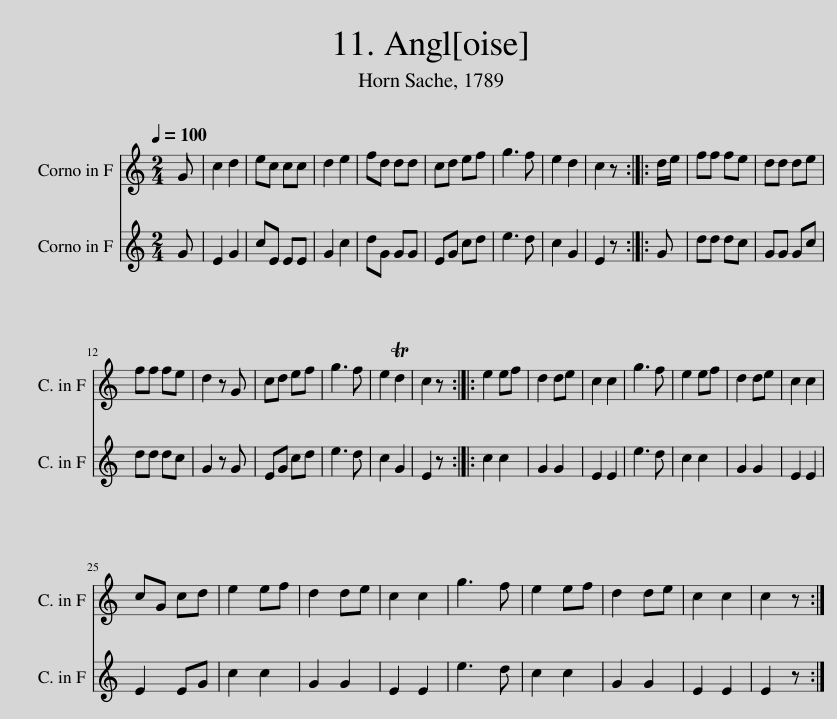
X:1
%%score 1 2
L:1/8
Q:1/4=100
M:2/4
I:linebreak $
K:none
V:1 treble transpose=-7
V:2 treble transpose=-7
V:1
[K:C] G | c2 d2 | ec cc | d2 e2 | fd dd | %5
 cd ef | g3 f | e2 d2 | c2 z :: d/e/ | %10
 ff fe | dd de |$ ff fe | d2 z G | cd ef | %15
 g3 f | e2 Td2 | c2 z :: e2 ef | d2 de | %20
 c2 c2 | g3 f | e2 ef | d2 de | c2 c2 |$ %25
 cG cd | e2 ef | d2 de | c2 c2 | g3 f | %30
 e2 ef | d2 de | c2 c2 | c2 z :| %34
V:2
[K:C] G | E2 G2 | cE EE | G2 c2 | dG GG | %5
 EG cd | e3 d | c2 G2 | E2 z :: G | %10
 dd dc | GG Gc |$ dd dc | G2 z G | EG cd | %15
 e3 d | c2 G2 | E2 z :: c2 c2 | G2 G2 | %20
 E2 E2 | e3 d | c2 c2 | G2 G2 | E2 E2 |$ %25
 E2 EG | c2 c2 | G2 G2 | E2 E2 | e3 d | %30
 c2 c2 | G2 G2 | E2 E2 | E2 z :| %34
